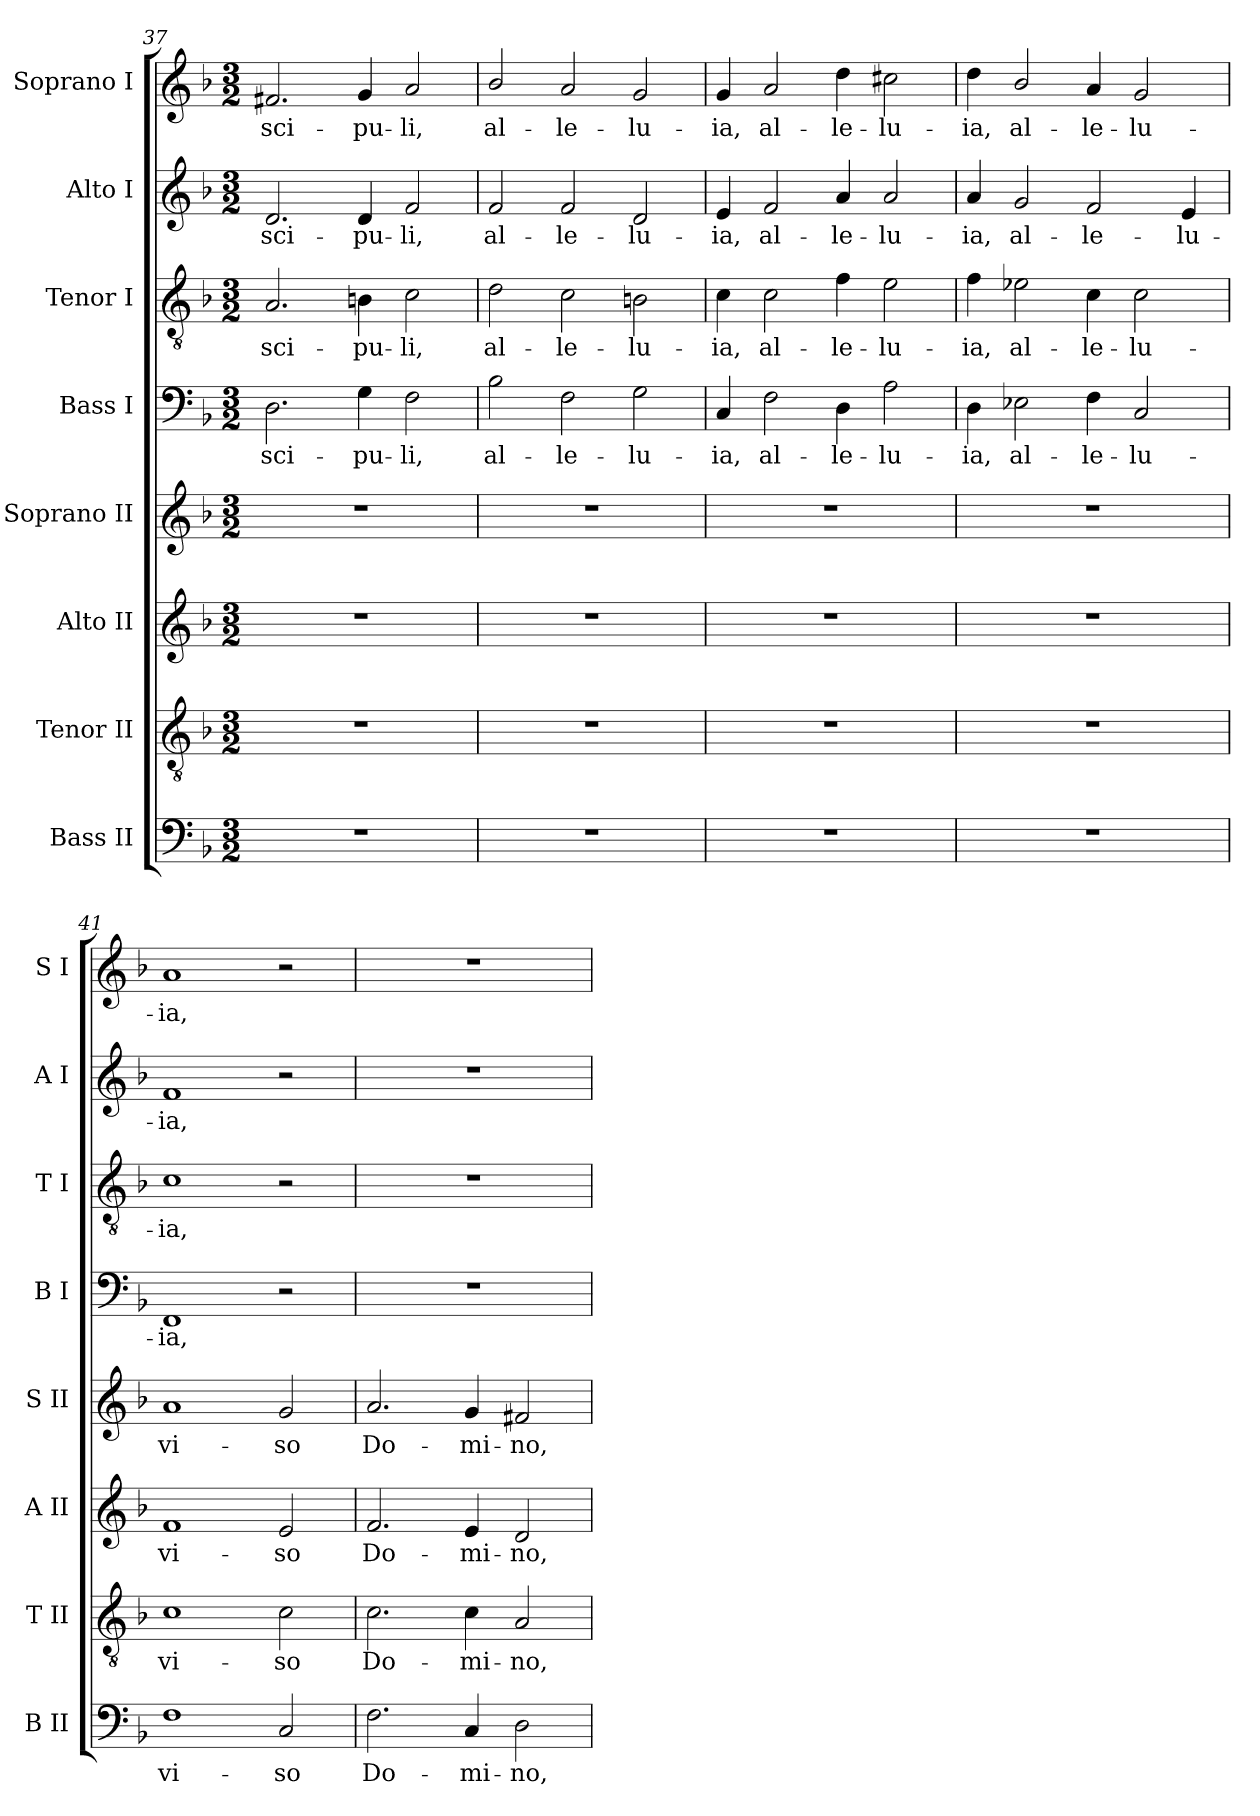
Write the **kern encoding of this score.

**kern	**text	**kern	**text	**kern	**text	**kern	**text	**kern	**text	**kern	**text	**kern	**text	**kern	**text
*part8	*part8	*part7	*part7	*part6	*part6	*part5	*part5	*part4	*part4	*part3	*part3	*part2	*part2	*part1	*part1
*staff8	*staff8	*staff7	*staff7	*staff6	*staff6	*staff5	*staff5	*staff4	*staff4	*staff3	*staff3	*staff2	*staff2	*staff1	*staff1
*I"Bass II	*	*I"Tenor II	*	*I"Alto II	*	*I"Soprano II	*	*I"Bass I	*	*I"Tenor I	*	*I"Alto I	*	*I"Soprano I	*
*I'B II	*	*I'T II	*	*I'A II	*	*I'S II	*	*I'B I	*	*I'T I	*	*I'A I	*	*I'S I	*
*clefF4	*	*clefGv2	*	*clefG2	*	*clefG2	*	*clefF4	*	*clefGv2	*	*clefG2	*	*clefG2	*
*k[b-]	*	*k[b-]	*	*k[b-]	*	*k[b-]	*	*k[b-]	*	*k[b-]	*	*k[b-]	*	*k[b-]	*
*F:	*	*F:	*	*F:	*	*F:	*	*F:	*	*F:	*	*F:	*	*F:	*
*M3/2	*	*M3/2	*	*M3/2	*	*M3/2	*	*M3/2	*	*M3/2	*	*M3/2	*	*M3/2	*
=37	=37	=37	=37	=37	=37	=37	=37	=37	=37	=37	=37	=37	=37	=37	=37
!LO:N:vis=1	!	!LO:N:vis=1	!	!LO:N:vis=1	!	!LO:N:vis=1	!	!	!LO:LY:b	!	!LO:LY:b	!	!LO:LY:b	!	!LO:LY:b
1.r	.	1.r	.	1.r	.	1.r	.	2.D	-sci-	2.A	-sci-	2.d	-sci-	2.f#X	-sci-
!	!	!	!	!	!	!	!	!	!LO:LY:b	!	!LO:LY:b	!	!LO:LY:b	!	!LO:LY:b
.	.	.	.	.	.	.	.	4G	-pu-	4Bn	-pu-	4d	-pu-	4g	-pu-
!	!	!	!	!	!	!	!	!	!LO:LY:b	!	!LO:LY:b	!	!LO:LY:b	!	!LO:LY:b
.	.	.	.	.	.	.	.	2F	-li,	2c	-li,	2f	-li,	2a	-li,
=38	=38	=38	=38	=38	=38	=38	=38	=38	=38	=38	=38	=38	=38	=38	=38
!LO:N:vis=1	!	!LO:N:vis=1	!	!LO:N:vis=1	!	!LO:N:vis=1	!	!	!LO:LY:b	!	!LO:LY:b	!	!LO:LY:b	!	!LO:LY:b
1.r	.	1.r	.	1.r	.	1.r	.	2B-	al-	2d	al-	2f	al-	2b-/	al-
!	!	!	!	!	!	!	!	!	!LO:LY:b	!	!LO:LY:b	!	!LO:LY:b	!	!LO:LY:b
.	.	.	.	.	.	.	.	2F	-le-	2c	-le-	2f	-le-	2a	-le-
!	!	!	!	!	!	!	!	!	!LO:LY:b	!	!LO:LY:b	!	!LO:LY:b	!	!LO:LY:b
.	.	.	.	.	.	.	.	2G	-lu-	2Bn	-lu-	2d	-lu-	2g	-lu-
=39	=39	=39	=39	=39	=39	=39	=39	=39	=39	=39	=39	=39	=39	=39	=39
!LO:N:vis=1	!	!LO:N:vis=1	!	!LO:N:vis=1	!	!LO:N:vis=1	!	!	!LO:LY:b	!	!LO:LY:b	!	!LO:LY:b	!	!LO:LY:b
1.r	.	1.r	.	1.r	.	1.r	.	4C	-ia,	4c	-ia,	4e	-ia,	4g	-ia,
!	!	!	!	!	!	!	!	!	!LO:LY:b	!	!LO:LY:b	!	!LO:LY:b	!	!LO:LY:b
.	.	.	.	.	.	.	.	2F	al-	2c	al-	2f	al-	2a	al-
!	!	!	!	!	!	!	!	!	!LO:LY:b	!	!LO:LY:b	!	!LO:LY:b	!	!LO:LY:b
.	.	.	.	.	.	.	.	4D	-le-	4f	-le-	4a	-le-	4dd	-le-
!	!	!	!	!	!	!	!	!	!LO:LY:b	!	!LO:LY:b	!	!LO:LY:b	!	!LO:LY:b
.	.	.	.	.	.	.	.	2A	-lu-	2e	-lu-	2a	-lu-	2cc#X	-lu-
=40	=40	=40	=40	=40	=40	=40	=40	=40	=40	=40	=40	=40	=40	=40	=40
!LO:N:vis=1	!	!LO:N:vis=1	!	!LO:N:vis=1	!	!LO:N:vis=1	!	!	!LO:LY:b	!	!LO:LY:b	!	!LO:LY:b	!	!LO:LY:b
1.r	.	1.r	.	1.r	.	1.r	.	4D	-ia,	4f	-ia,	4a	-ia,	4dd	-ia,
!	!	!	!	!	!	!	!	!	!LO:LY:b	!	!LO:LY:b	!	!LO:LY:b	!	!LO:LY:b
.	.	.	.	.	.	.	.	2E-X	al-	2e-X	al-	2g	al-	2b-/	al-
!	!	!	!	!	!	!	!	!	!LO:LY:b	!	!LO:LY:b	!	!LO:LY:b	!	!LO:LY:b
.	.	.	.	.	.	.	.	4F	-le-	4c	-le-	2f	-le-	4a	-le-
!	!	!	!	!	!	!	!	!	!LO:LY:b	!	!LO:LY:b	!	!	!	!LO:LY:b
.	.	.	.	.	.	.	.	2C	-lu-	2c	-lu-	.	.	2g	-lu-
!	!	!	!	!	!	!	!	!	!	!	!	!	!LO:LY:b	!	!
.	.	.	.	.	.	.	.	.	.	.	.	4e	-lu-	.	.
=41	=41	=41	=41	=41	=41	=41	=41	=41	=41	=41	=41	=41	=41	=41	=41
!	!LO:LY:b	!	!LO:LY:b	!	!LO:LY:b	!	!LO:LY:b	!	!LO:LY:b	!	!LO:LY:b	!	!LO:LY:b	!	!LO:LY:b
1F	vi-	1c	vi-	1f	vi-	1a	vi-	1FF	-ia,	1c	-ia,	1f	-ia,	1a	-ia,
!	!LO:LY:b	!	!LO:LY:b	!	!LO:LY:b	!	!LO:LY:b	!	!	!	!	!	!	!	!
2C	-so	2c	-so	2e	-so	2g	-so	2r	.	2r	.	2r	.	2r	.
=42	=42	=42	=42	=42	=42	=42	=42	=42	=42	=42	=42	=42	=42	=42	=42
!	!LO:LY:b	!	!LO:LY:b	!	!LO:LY:b	!	!LO:LY:b	!LO:N:vis=1	!	!LO:N:vis=1	!	!LO:N:vis=1	!	!LO:N:vis=1	!
2.F	Do-	2.c	Do-	2.f	Do-	2.a	Do-	1.r	.	1.r	.	1.r	.	1.r	.
!	!LO:LY:b	!	!LO:LY:b	!	!LO:LY:b	!	!LO:LY:b	!	!	!	!	!	!	!	!
4C	-mi-	4c	-mi-	4e	-mi-	4g	-mi-	.	.	.	.	.	.	.	.
!	!LO:LY:b	!	!LO:LY:b	!	!LO:LY:b	!	!LO:LY:b	!	!	!	!	!	!	!	!
2D	-no,	2A	-no,	2d	-no,	2f#X	-no,	.	.	.	.	.	.	.	.
=	=	=	=	=	=	=	=	=	=	=	=	=	=	=	=
*-	*-	*-	*-	*-	*-	*-	*-	*-	*-	*-	*-	*-	*-	*-	*-
